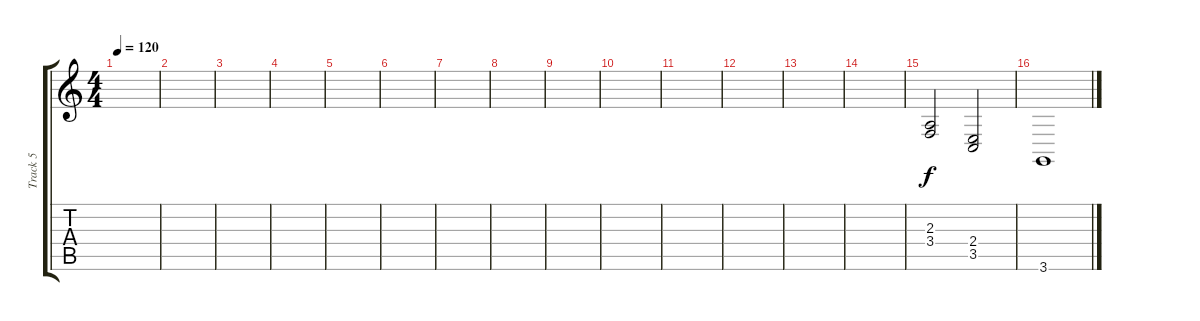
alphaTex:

\track ("Track 5" "Track 5") {instrument stringensemble2}
\staff {score tabs}
\tuning (E4 B3 G3 D3 A2 E2) {hide}
\ts (4 4)
\tempo 120
\clef g2
\ks c
|
|
|
|
|
|
|
|
|
|
|
|
|
|
(2.3 3.4).2 (2.4 3.5).2 |
3.6.1
